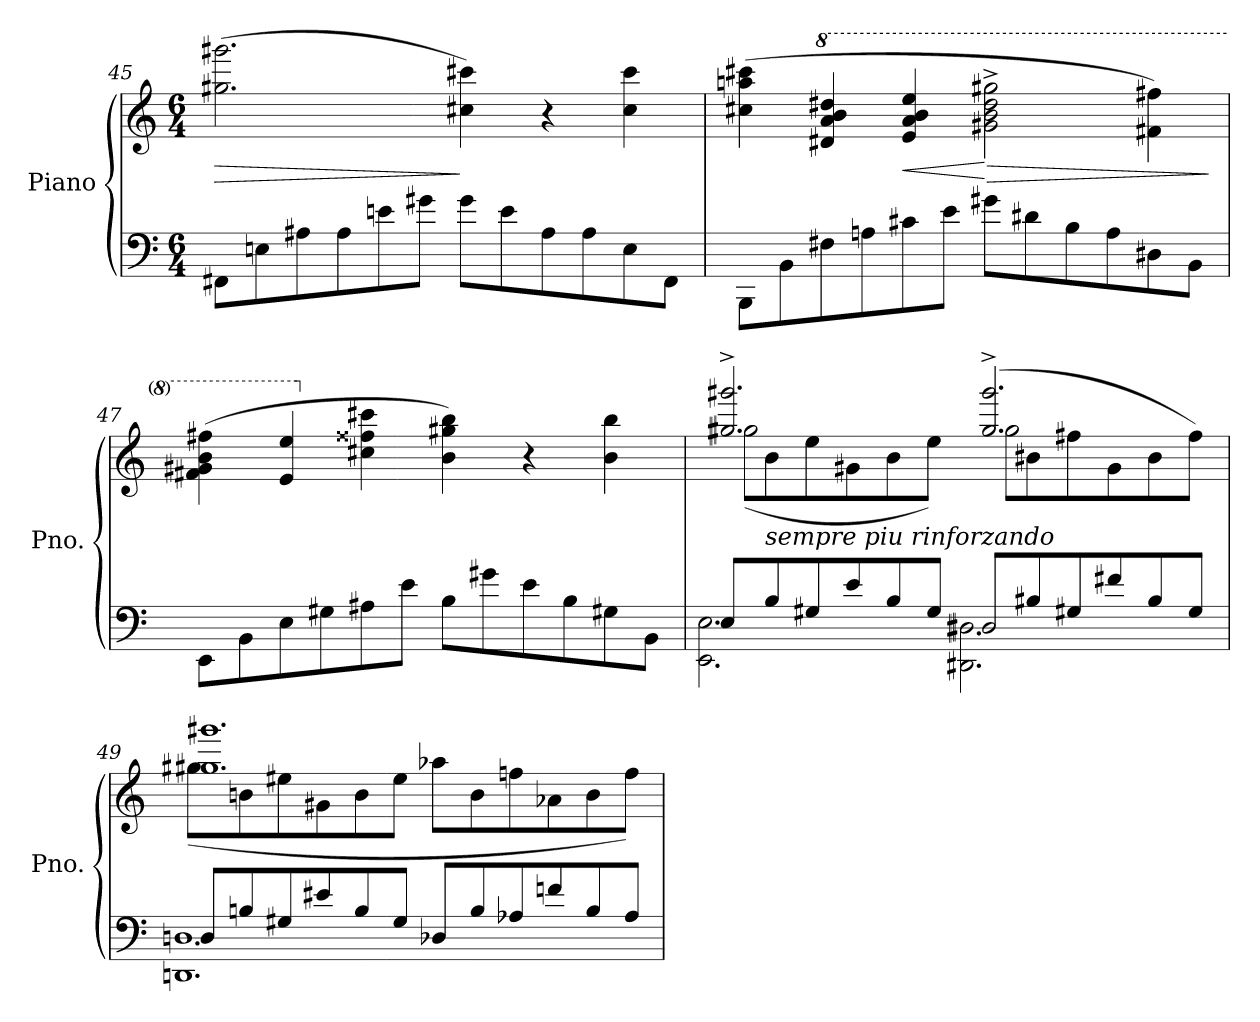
**kern	**kern	**dynam
*part1	*part1	*part1
*staff2	*staff1	*staff1/2
*I"Piano	*	*
*I'Pno.	*	*
!!LO:LB:g=z
*clefF4	*clefG2	*
*k[]	*k[]	*
*M6/4	*M6/4	*
=45	=45	=45
!	!	!LO:HP:b
8FF#X\L	(>2.gg#X\ 2.ggg#X\	>
8En\	.	.
8A#X\	.	.
8A#\	.	.
8en\	.	.
8g#X\J	.	.
8g#\L	4cc#X\ 4ccc#X\)	]
8e\	.	.
8A#\	4r	.
8A#\	.	.
8E\	4cc#\ 4ccc#\	.
8FF#\J	.	.
=46	=46	=46
8BBB\L	(>4cc#X\ 4aan\ 4ccc#X\	.
8BB\	.	.
*	*8va	*
8F#X\	4dd#X/ 4aa/ 4bb/ 4ddd#X/	.
8An\	.	.
!	!	!LO:HP:b
8c#X\	4ee/ 4aa/ 4bb/ 4eee/	<
8e\J	.	.
!	!	!LO:HP:n=1:b
8g#X\L	2gg#X\^ 2bb\^ 2ddd#\^ 2ggg#X\^	[ >
8d#X\	.	.
8B\	.	.
8A\	.	.
8D#X\	4ff#X\ 4fff#X\)	.
8BB\J	.	.
.	.	]
=47	=47	=47
8EE\L	(>4ff#X\ 4gg#X\ 4bb\ 4fff#X\	.
8BB\	.	.
8E\	4ee/ 4eee/	.
8G#X\	.	.
*	*X8va	*
8A#X\	4cc#X\ 4ff##X\ 4ccc#X\	.
8e\J	.	.
8B\L	4b\ 4gg#\ 4bb\)	.
8g#X\	.	.
8e\	4r	.
8B\	.	.
8G#X\	4b\ 4bb\	.
8BB\J	.	.
!!LO:LB:g=z
=48	=48	=48
*	*^	*
!LO:N:head=open	!	!LO:N:head=open	!
*^	*	*	*
8E/L	2.EE\ 2.E\	2.gg#X/^ 2.ggg#X/^	(>8gg#\L	.
!	!	!	!LO:TX:b:i:t=sempre piu rinforzando	!
8B/	.	.	8b\	.
8G#X/	.	.	8ee\	.
8e/	.	.	8g#X\	.
8B/	.	.	8b\	.
8G#/J	.	.	8ee\J)	.
!LO:N:head=open	!	!	!LO:N:head=open	!
8D#X/L	2.DD#X\ 2.D#\	(>2.gg#/^ 2.ggg#/^	8gg#\L	.
8B#X/	.	.	8b#X\	.
8G#X/	.	.	8ff#X\	.
8f#X/	.	.	8g#\	.
8B#/	.	.	8b#\	.
8G#/J	.	.	8ff#\J)	.
=49	=49	=49	=49	=49
8D/L	1.DDn 1.Dn	1.gg#X 1.ggg#X	(>8gg#\L	.
8Bn/	.	.	8bn\	.
8G#X/	.	.	8ee#X\	.
8e#X/	.	.	8g#X\	.
8B/	.	.	8b\	.
8G#/J	.	.	8ee#\J	.
8D-X/L	.	.	8aa-X\L	.
8B/	.	.	8b\	.
8A-X/	.	.	8ffn\	.
8fn/	.	.	8a-X\	.
8B/	.	.	8b\	.
8A-/J	.	.	8ff\J)	.
*v	*v	*	*	*
*	*v	*v	*
=	=	=
*-	*-	*-
